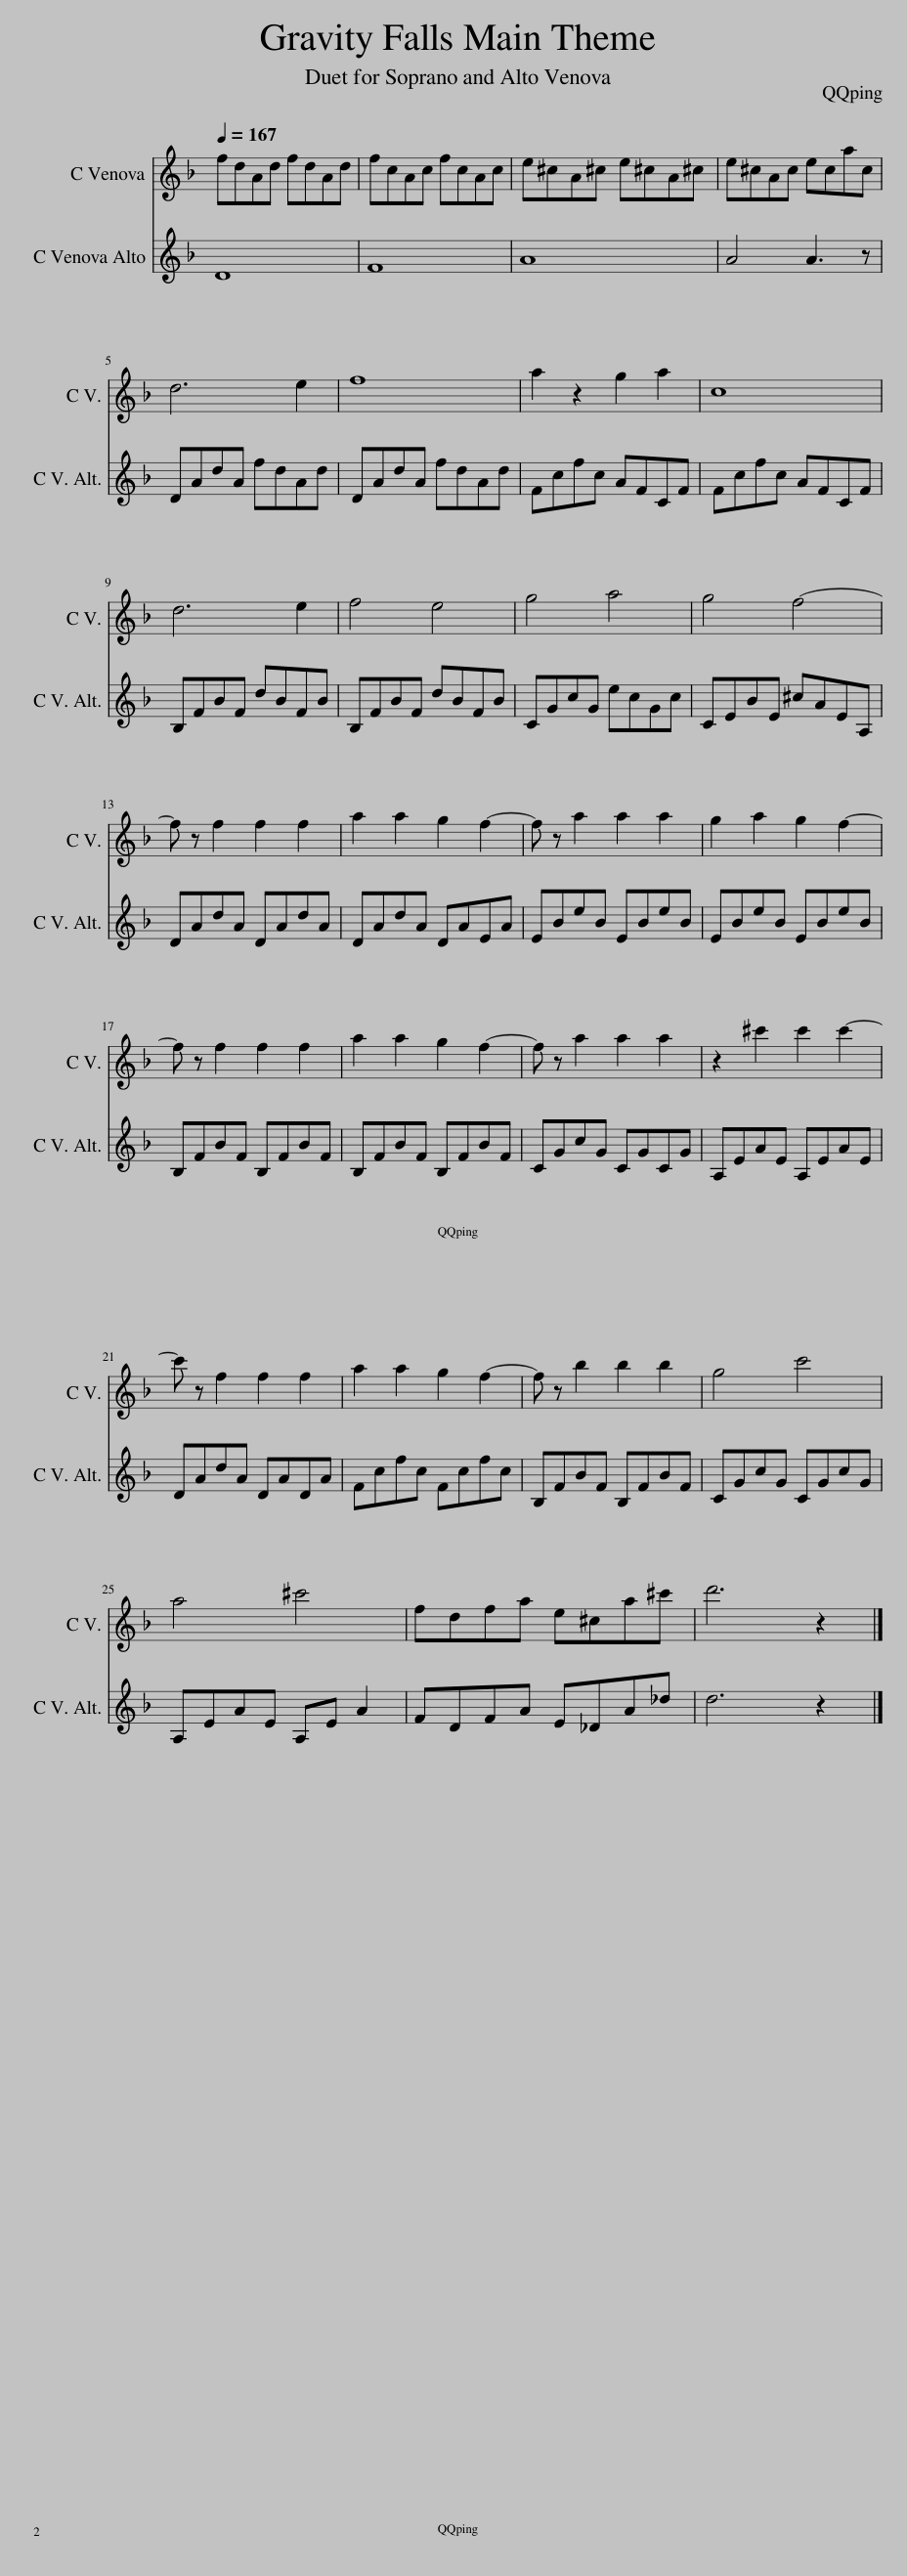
X:1
%%score 1 2
L:1/8
Q:1/4=167
M:none
I:linebreak $
K:F
V:1 treble
V:2 alto
V:1
 fdAd fdAd | fcAc fcAc | e^cA^c e^cA^c | e^cAc ecac |$ d6 e2 | %5
 f8 | a2 z2 g2 a2 | c8 |$ d6 e2 | f4 e4 | %10
 g4 a4 | g4 f4- |$ f z f2 f2 f2 | a2 a2 g2 f2- | f z a2 a2 a2 | %15
 g2 a2 g2 f2- |$ f z f2 f2 f2 | a2 a2 g2 f2- | f z a2 a2 a2 | z2 ^c'2 c'2 c'2- |$ %20
 c' z f2 f2 f2 | a2 a2 g2 f2- | f z b2 b2 b2 | g4 c'4 |$ a4 ^c'4 | %25
 fdfa e^ca^c' | d'6 z2 |] %27
V:2
 D8 | F8 | A8 | A4 A3 z |$ DAdA fdAd | %5
 DAdA fdAd | Fcfc AFCF | Fcfc AFCF |$ B,FBF dBFB | B,FBF dBFB | %10
 CGcG ecGc | CEBE ^cAEA, |$ DAdA DAdA | DAdA DAEA | EBeB EBeB | %15
 EBeB EBeB |$ B,FBF B,FBF | B,FBF B,FBF | CGcG CGCG | A,EAE A,EAE |$ %20
 DAdA DADA | Fcfc Fcfc | B,FBF B,FBF | CGcG CGcG |$ A,EAE A,E A2 | %25
 FDFA E_DA_d | d6 z2 |] %27
